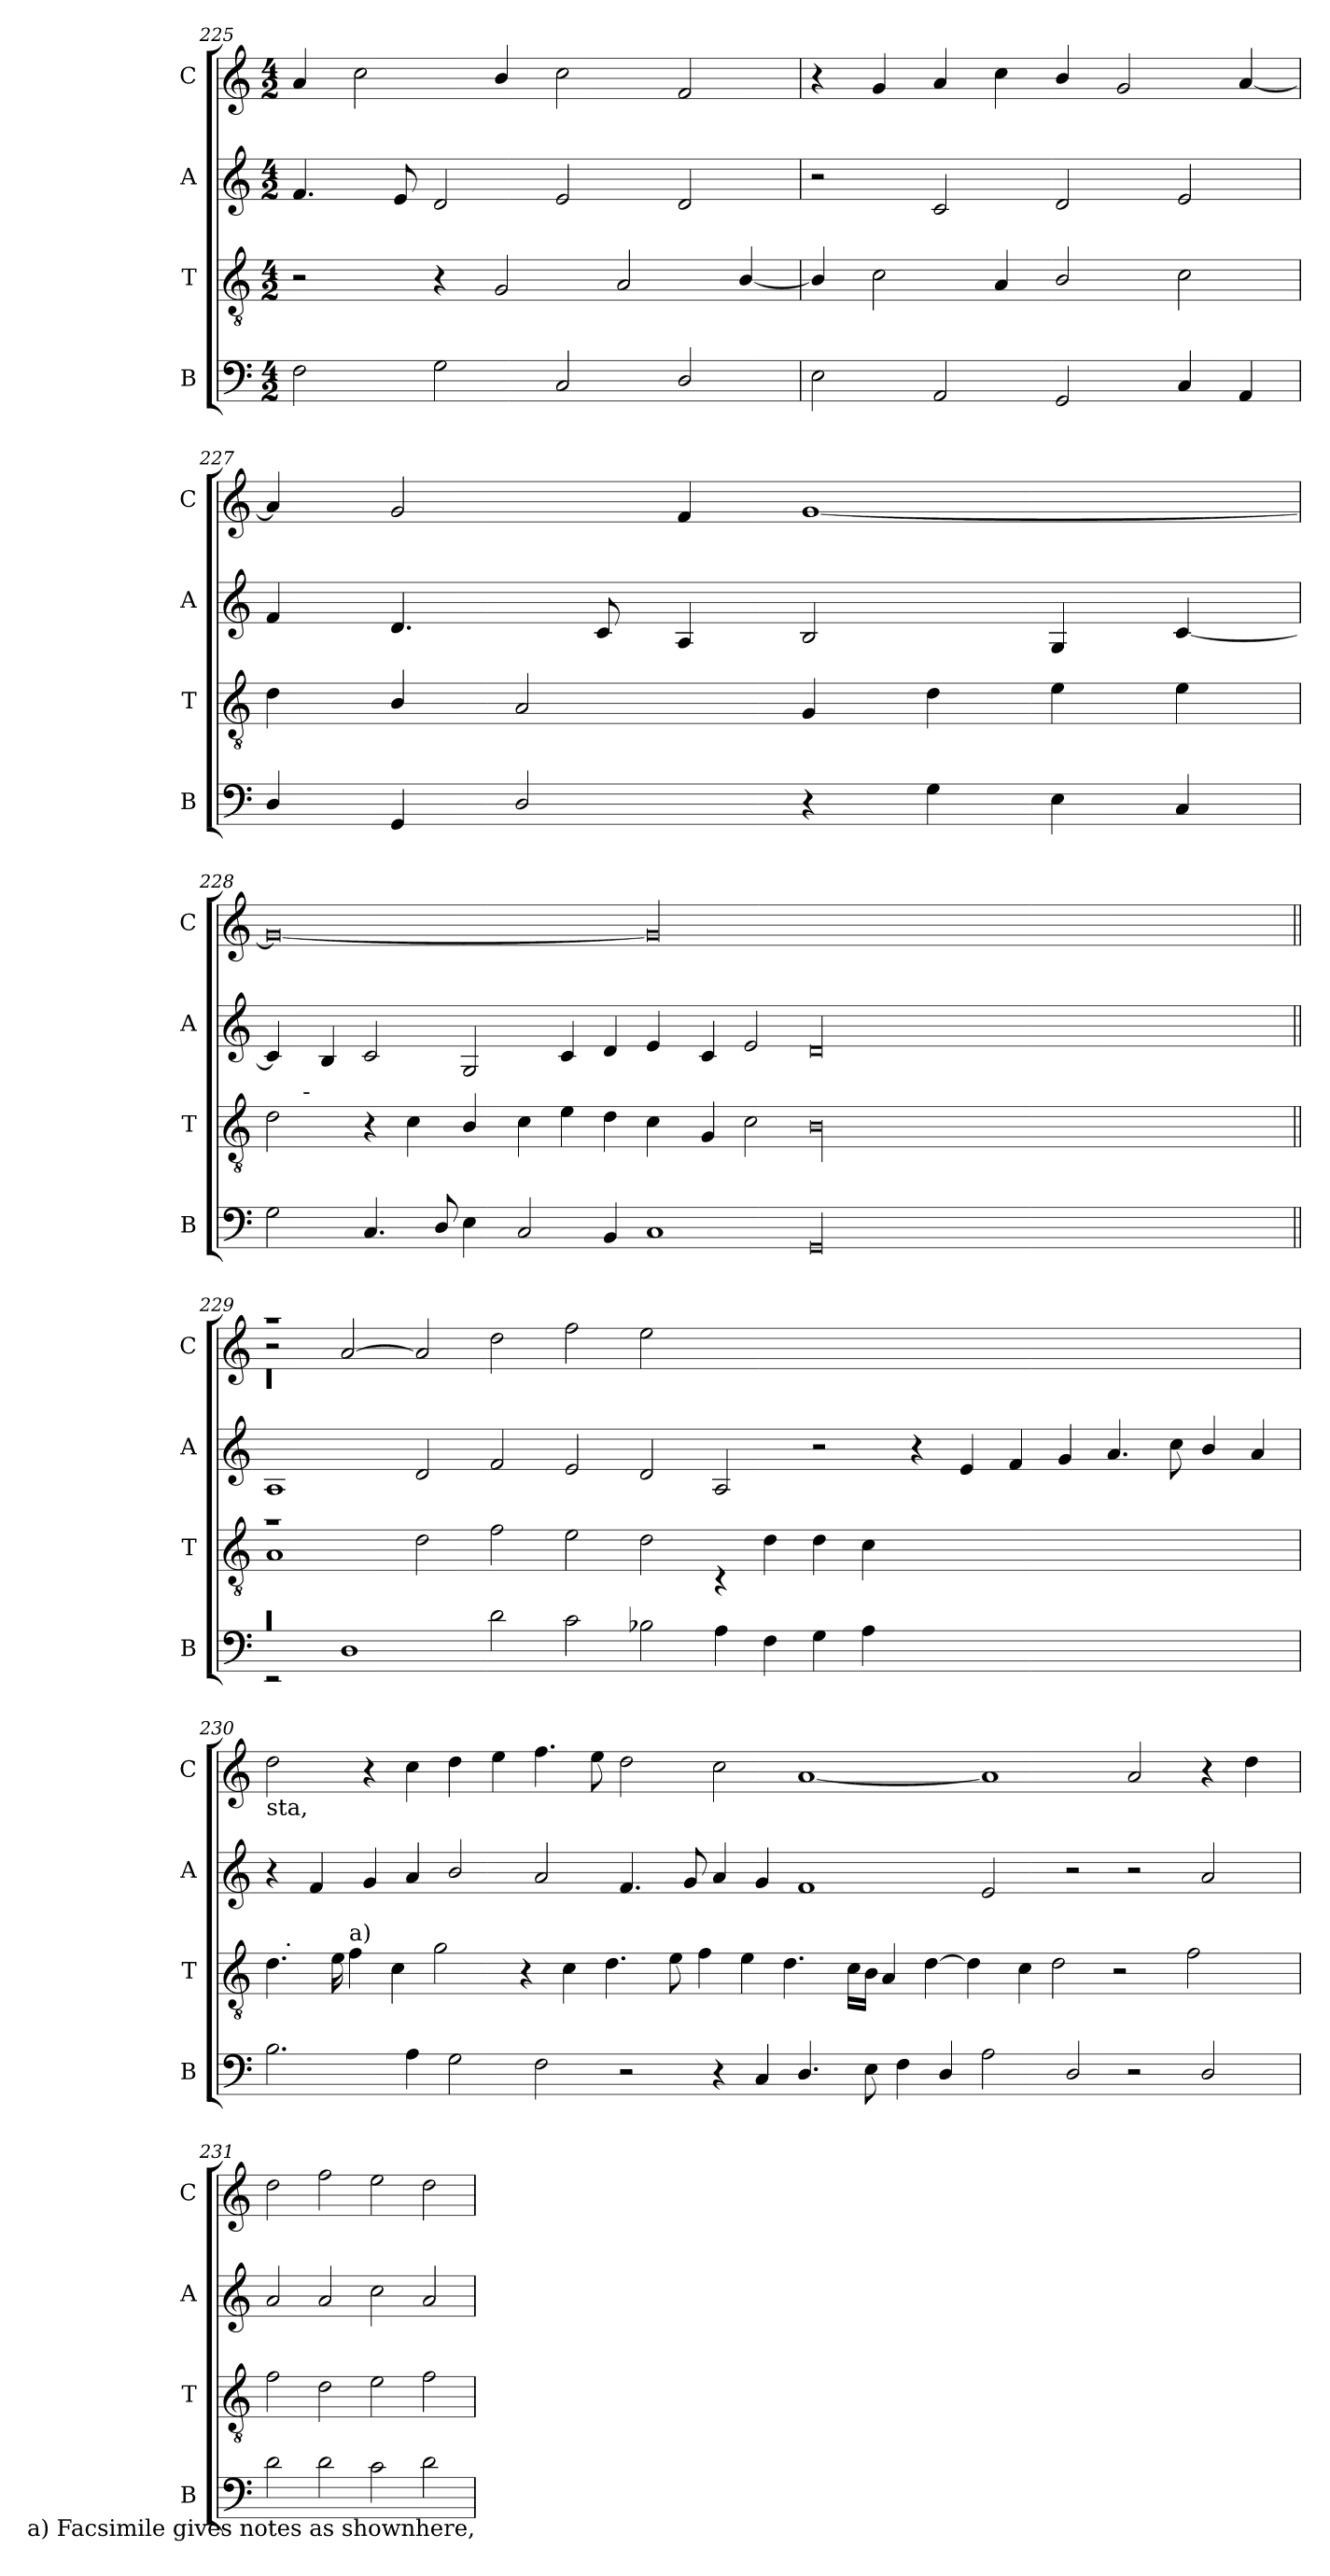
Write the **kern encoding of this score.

**kern	**kern	**kern	**kern
*part4	*part3	*part2	*part1
*staff4	*staff3	*staff2	*staff1
*I"B	*I"T	*I"A	*I"C
*I'B	*I'T	*I'A	*I'C
!!LO:PB:g=z
*clefF4	*clefGv2	*clefG2	*clefG2
*k[]	*k[]	*k[]	*k[]
*C:	*C:	*C:	*C:
*M4/2	*M4/2	*M4/2	*M4/2
=225	=225	=225	=225
2F\	2r	4.f/	4a/
.	.	.	2cc\
.	.	8e/	.
2G\	4r	2d/	.
.	2G/	.	4b/
2C/	.	2e/	2cc\
.	2A/	.	.
2D/	.	2d/	2f/
.	[<4B/	.	.
=226	=226	=226	=226
2E\	4B/]	2r	4r
.	2c\	.	4g/
2AA/	.	2c/	4a/
.	4A/	.	4cc\
2GG/	2B/	2d/	4b/
.	.	.	2g/
4C/	2c\	2e/	.
4AA/	.	.	[<4a/
=227	=227	=227	=227
4D/	4d\	4f/	4a/]
4GG/	4B/	4.d/	2g/
2D/	2A/	.	.
.	.	8c/	.
.	.	4A/	4f/
4r	4G/	2B/	[<1g
4G\	4d\	.	.
4E\	4e\	4G/	.
4C/	4e\	[<4c/	.
!!LO:LB:g=z
=228	=228	=228	=228
*	*^	*	*
2G\	2d\	8.ryy	4c/]	0g_
!	!	!LO:TX:a:t=-	!	!
.	.	1ryy	.	.
.	.	.	4B/	.
4.C/	4r	.	2c/	.
.	4c\	.	.	.
8D/	.	.	.	.
4E\	4B/	.	2G/	.
.	.	1ryy	.	.
2C/	4c\	.	.	.
.	4e\	.	4c/	.
4BB/	4d\	.	4d/	.
1C	4c\	.	4e/	00g]
.	.	1ryy	.	.
.	4G/	.	4c/	.
.	2c\	.	2e/	.
00GG	00B	.	00d	.
.	.	1ryy	.	.
.	.	1ryy	.	.
.	.	1ryy	.	.
.	.	.	.	1ryy
.	.	2ryy	.	.
.	.	4ryy	.	.
.	.	16ryy	.	.
!!LO:PB:g=z
=229||	=229||	=229||	=229||	=229||
*	*	*	*	*^
!LO:N:vis=1	!LO:N:vis=1	!	!	!LO:N:vis=1	!LO:N:vis=1
*^	*	*	*	*	*^
00rc	2rEE	00ra	1A	1A	00raa	00rc	2r
.	1D	.	.	.	.	.	[<2a/
.	.	.	2d\	2d/	.	.	2a/]
.	2d\	.	2f\	2f/	.	.	2dd\
.	2c\	.	2e\	2e/	.	.	2ff\
.	2B-X\	.	2d\	2d/	.	.	2ee\
.	4A\	.	4rC	2A/	.	.	0ryy
.	4F\	.	4d\	.	.	.	.
.	4G\	.	4d\	2r	.	.	.
.	4A\	.	4c\	.	.	.	.
0ryy	0ryy	0ryy	0ryy	4r	0ryy	0ryy	.
.	.	.	.	4e/	.	.	.
.	.	.	.	4f/	.	.	.
.	.	.	.	4g/	.	.	.
.	.	.	.	4.a/	.	.	1ryy
.	.	.	.	8cc\	.	.	.
.	.	.	.	4b/	.	.	.
.	.	.	.	4a/	.	.	.
*v	*v	*	*	*	*v	*v	*v
!!LO:LB:g=z
=230	=230	=230	=230	=230
!	!	!	!	!LO:TX:b:t=sta,
2.B\	4.d\	16.ryy	4r	2dd\
!	!	!LO:TX:a:t=.	!	!
.	.	1ryy	.	.
.	.	.	4f/	.
.	16e\	.	.	.
!	!LO:TX:a:t=a)	!	!	!
.	4f\	.	.	.
.	.	.	4g/	4r
.	4c\	.	.	.
4A\	.	.	4a/	4cc\
.	2g\	.	.	.
2G\	.	.	2b/	4dd\
.	.	1ryy	.	.
.	.	.	.	4ee\
.	4r	.	.	.
2F\	.	.	2a/	4.ff\
.	4c\	.	.	.
.	.	.	.	8ee\
.	4.d\	.	.	.
2r	.	.	4.f/	2dd\
.	.	1ryy	.	.
.	8e\	.	.	.
.	.	.	8g/	.
.	4f\	.	.	.
4r	.	.	4a/	2cc\
.	4e\	.	.	.
4C/	.	.	4g/	.
.	4.d\	.	.	.
4.D/	.	.	1f	[<1a
.	.	1ryy	.	.
.	16c\LL	.	.	.
8E\	16B\JJ	.	.	.
.	4A/	.	.	.
4F\	.	.	.	.
.	[>4d\	.	.	.
4D/	.	.	.	.
.	4d\]	.	.	.
2A\	.	.	2e/	1a]
.	.	1ryy	.	.
.	4c\	.	.	.
.	2d\	.	.	.
2D/	.	.	2r	.
.	2r	.	.	.
2r	.	.	2r	2a/
.	.	2ryy	.	.
.	2f\	.	.	.
2D/	.	.	2a/	4r
.	.	4ryy	.	.
.	.	.	.	4dd\
.	.	8ryy	.	.
.	16ryy	.	.	.
.	.	32ryy	.	.
*	*v	*v	*	*
!!LO:LB:g=z
=231	=231	=231	=231
2d\	2f\	2a/	2dd\
2d\	2d\	2a/	2ff\
2c\	2e\	2cc\	2ee\
2d\	2f\	2a/	2dd\
!LO:TX:b:t=a) Facsimile gives notes as shownhere,	!	!	!
=	=	=	=
*-	*-	*-	*-
